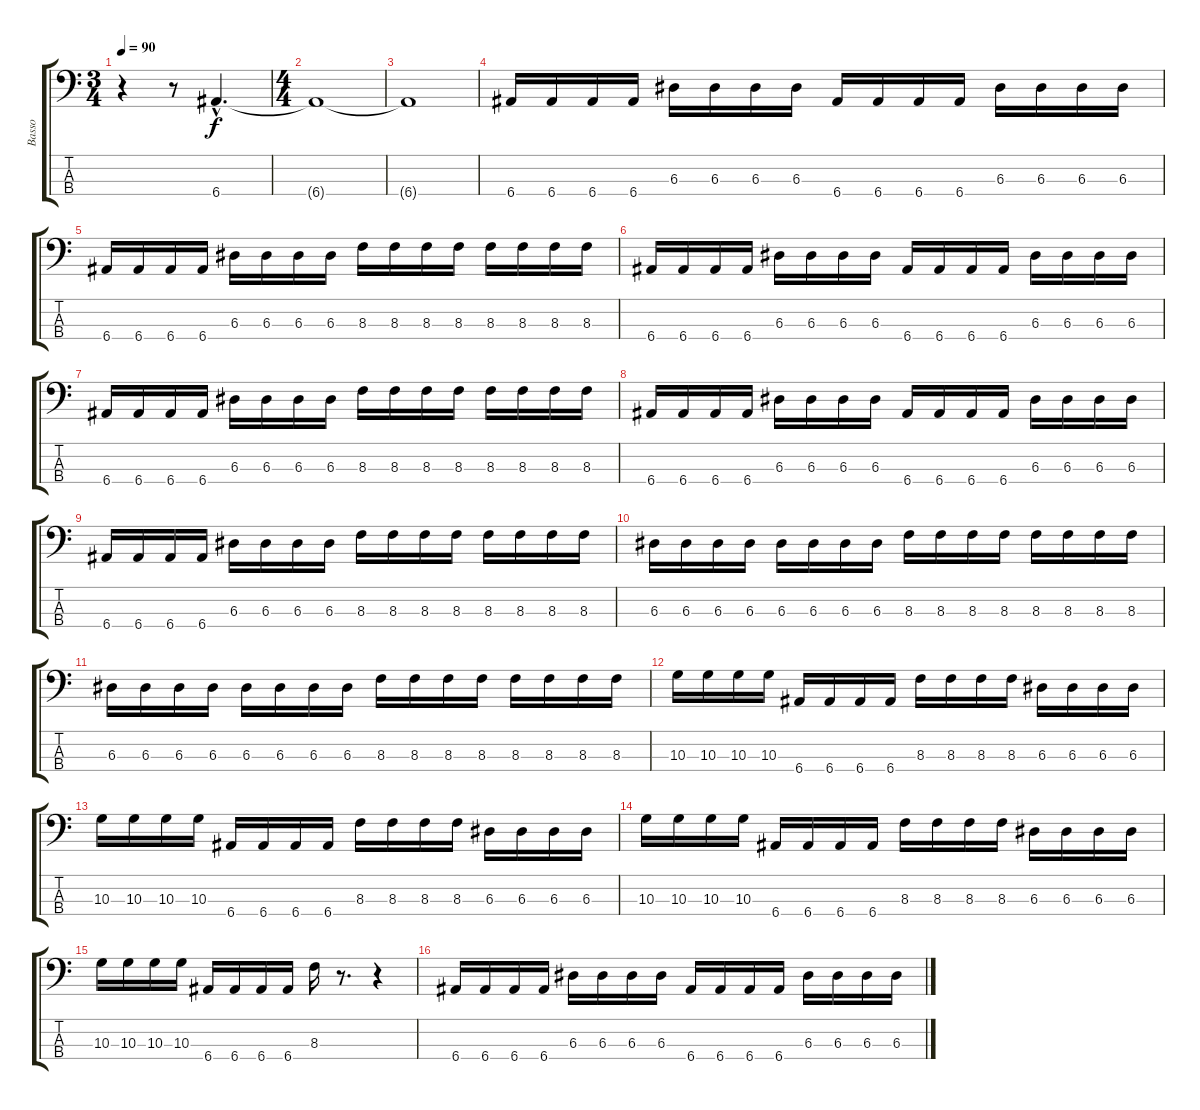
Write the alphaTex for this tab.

\track ("Basso" "Basso") {instrument electricbassfinger}
\staff {score tabs}
\tuning (G2 D2 A1 E1) {hide}
\ts (3 4)
\tempo 90
\clef f4
\ks c
r.4{dy f instrument electricbassfinger} r.8 6.4{hac}.4{d} |
\ts (4 4)
6.4{t}.1 |
6.4{t}.1 |
6.4.16 6.4.16 6.4.16 6.4.16 6.3.16 6.3.16 6.3.16 6.3.16 6.4.16 6.4.16 6.4.16 6.4.16 6.3.16 6.3.16 6.3.16 6.3.16 |
6.4.16 6.4.16 6.4.16 6.4.16 6.3.16 6.3.16 6.3.16 6.3.16 8.3.16 8.3.16 8.3.16 8.3.16 8.3.16 8.3.16 8.3.16 8.3.16 |
6.4.16 6.4.16 6.4.16 6.4.16 6.3.16 6.3.16 6.3.16 6.3.16 6.4.16 6.4.16 6.4.16 6.4.16 6.3.16 6.3.16 6.3.16 6.3.16 |
6.4.16 6.4.16 6.4.16 6.4.16 6.3.16 6.3.16 6.3.16 6.3.16 8.3.16 8.3.16 8.3.16 8.3.16 8.3.16 8.3.16 8.3.16 8.3.16 |
6.4.16 6.4.16 6.4.16 6.4.16 6.3.16 6.3.16 6.3.16 6.3.16 6.4.16 6.4.16 6.4.16 6.4.16 6.3.16 6.3.16 6.3.16 6.3.16 |
6.4.16 6.4.16 6.4.16 6.4.16 6.3.16 6.3.16 6.3.16 6.3.16 8.3.16 8.3.16 8.3.16 8.3.16 8.3.16 8.3.16 8.3.16 8.3.16 |
6.3.16 6.3.16 6.3.16 6.3.16 6.3.16 6.3.16 6.3.16 6.3.16 8.3.16 8.3.16 8.3.16 8.3.16 8.3.16 8.3.16 8.3.16 8.3.16 |
6.3.16 6.3.16 6.3.16 6.3.16 6.3.16 6.3.16 6.3.16 6.3.16 8.3.16 8.3.16 8.3.16 8.3.16 8.3.16 8.3.16 8.3.16 8.3.16 |
10.3.16 10.3.16 10.3.16 10.3.16 6.4.16 6.4.16 6.4.16 6.4.16 8.3.16 8.3.16 8.3.16 8.3.16 6.3.16 6.3.16 6.3.16 6.3.16 |
10.3.16 10.3.16 10.3.16 10.3.16 6.4.16 6.4.16 6.4.16 6.4.16 8.3.16 8.3.16 8.3.16 8.3.16 6.3.16 6.3.16 6.3.16 6.3.16 |
10.3.16 10.3.16 10.3.16 10.3.16 6.4.16 6.4.16 6.4.16 6.4.16 8.3.16 8.3.16 8.3.16 8.3.16 6.3.16 6.3.16 6.3.16 6.3.16 |
10.3.16 10.3.16 10.3.16 10.3.16 6.4.16 6.4.16 6.4.16 6.4.16 8.3.16 r.8{d} r.4 |
6.4.16 6.4.16 6.4.16 6.4.16 6.3.16 6.3.16 6.3.16 6.3.16 6.4.16 6.4.16 6.4.16 6.4.16 6.3.16 6.3.16 6.3.16 6.3.16
